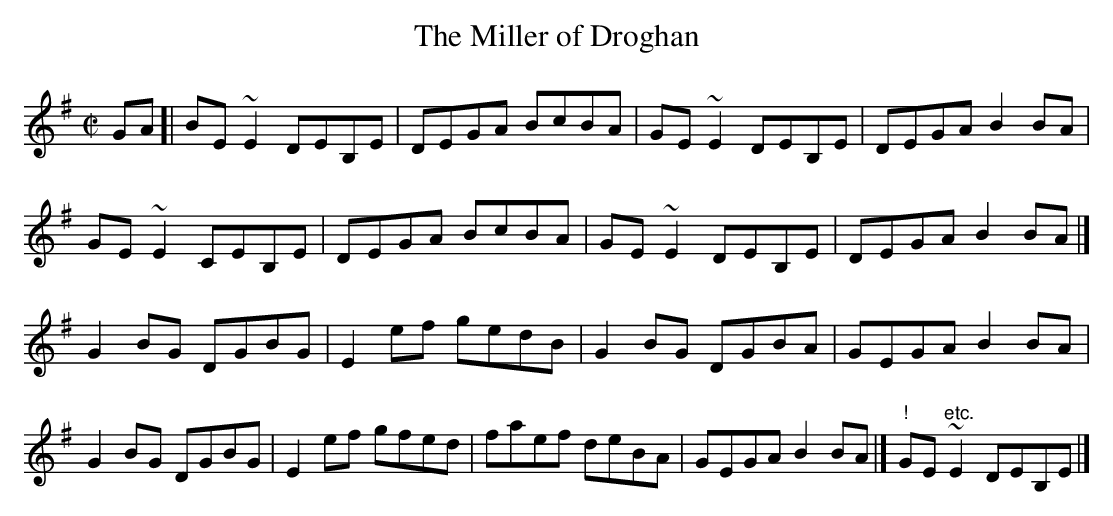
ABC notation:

X:1
T:Miller of Droghan, The
M:C|
L:1/8
K:EMin
GA[|BE~E2 DEB,E|DEGA BcBA|GE~E2 DEB,E|DEGA B2BA|!
GE~E2 CEB,E|DEGA BcBA|GE~E2 DEB,E|DEGA B2BA|]!
G2BG DGBG|E2ef gedB|G2BG DGBA|GEGA B2BA|!
G2BG DGBG|E2ef gfed|faef deBA|GEGA B2BA|]
"!"GE "etc."~E2 DEB,E|]!
